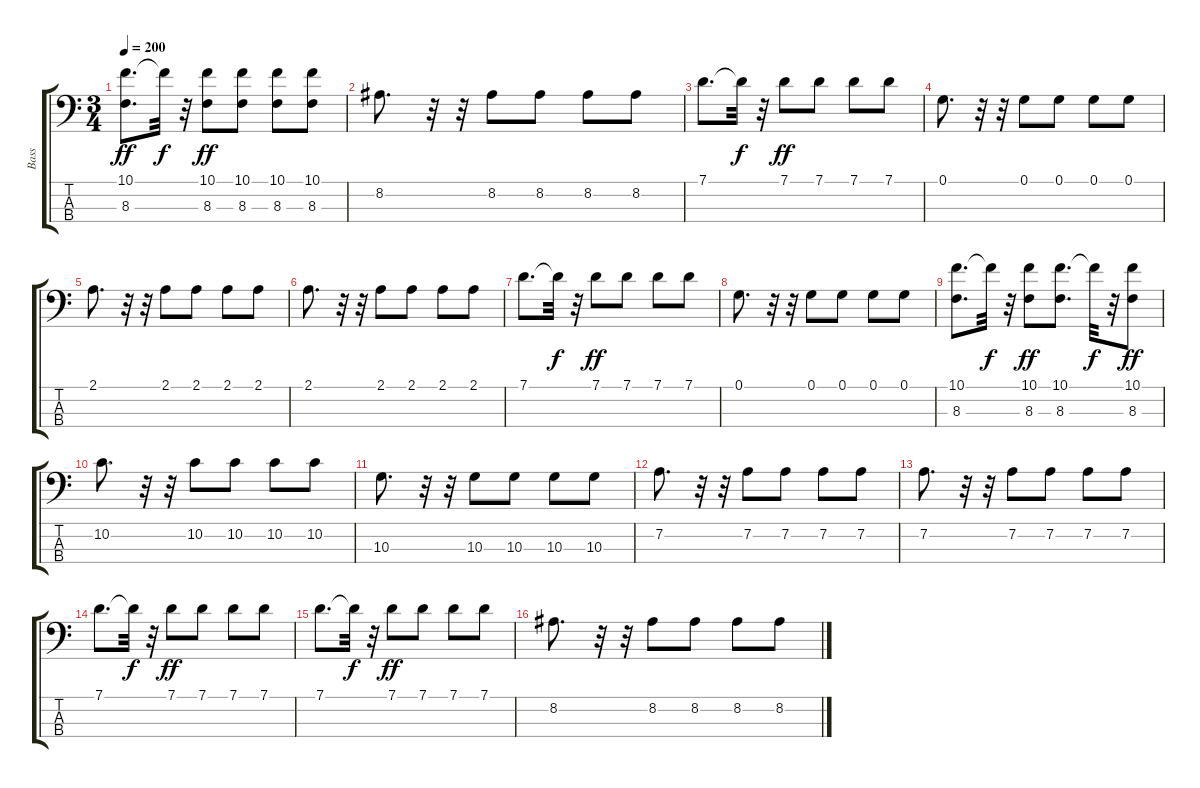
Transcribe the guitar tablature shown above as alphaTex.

\track ("Bass" "Bass") {instrument electricbassfinger}
\staff {score tabs}
\tuning (G2 D2 A1 E1) {hide}
\ts (3 4)
\tempo 200
\clef f4
\ks c
(10.1 8.3).8{d dy ff} 10.1{t}.32{dy f} r.32 (10.1 8.3).8{dy ff} (10.1 8.3).8 (10.1 8.3).8 (10.1 8.3).8 |
8.2.8{d} r.32 r.32 8.2.8 8.2.8 8.2.8 8.2.8 |
7.1.8{d} 7.1{t}.32{dy f} r.32 7.1.8{dy ff} 7.1.8 7.1.8 7.1.8 |
0.1.8{d} r.32 r.32 0.1.8 0.1.8 0.1.8 0.1.8 |
2.1.8{d} r.32 r.32 2.1.8 2.1.8 2.1.8 2.1.8 |
2.1.8{d} r.32 r.32 2.1.8 2.1.8 2.1.8 2.1.8 |
7.1.8{d} 7.1{t}.32{dy f} r.32 7.1.8{dy ff} 7.1.8 7.1.8 7.1.8 |
0.1.8{d} r.32 r.32 0.1.8 0.1.8 0.1.8 0.1.8 |
(10.1 8.3).8{d} 10.1{t}.32{dy f} r.32 (10.1 8.3).8{dy ff} (10.1 8.3).8{d} 10.1{t}.32{dy f} r.32 (10.1 8.3).8{dy ff} |
10.2.8{d} r.32 r.32 10.2.8 10.2.8 10.2.8 10.2.8 |
10.3.8{d} r.32 r.32 10.3.8 10.3.8 10.3.8 10.3.8 |
7.2.8{d} r.32 r.32 7.2.8 7.2.8 7.2.8 7.2.8 |
7.2.8{d} r.32 r.32 7.2.8 7.2.8 7.2.8 7.2.8 |
7.1.8{d} 7.1{t}.32{dy f} r.32 7.1.8{dy ff} 7.1.8 7.1.8 7.1.8 |
7.1.8{d} 7.1{t}.32{dy f} r.32 7.1.8{dy ff} 7.1.8 7.1.8 7.1.8 |
8.2.8{d} r.32 r.32 8.2.8 8.2.8 8.2.8 8.2.8
